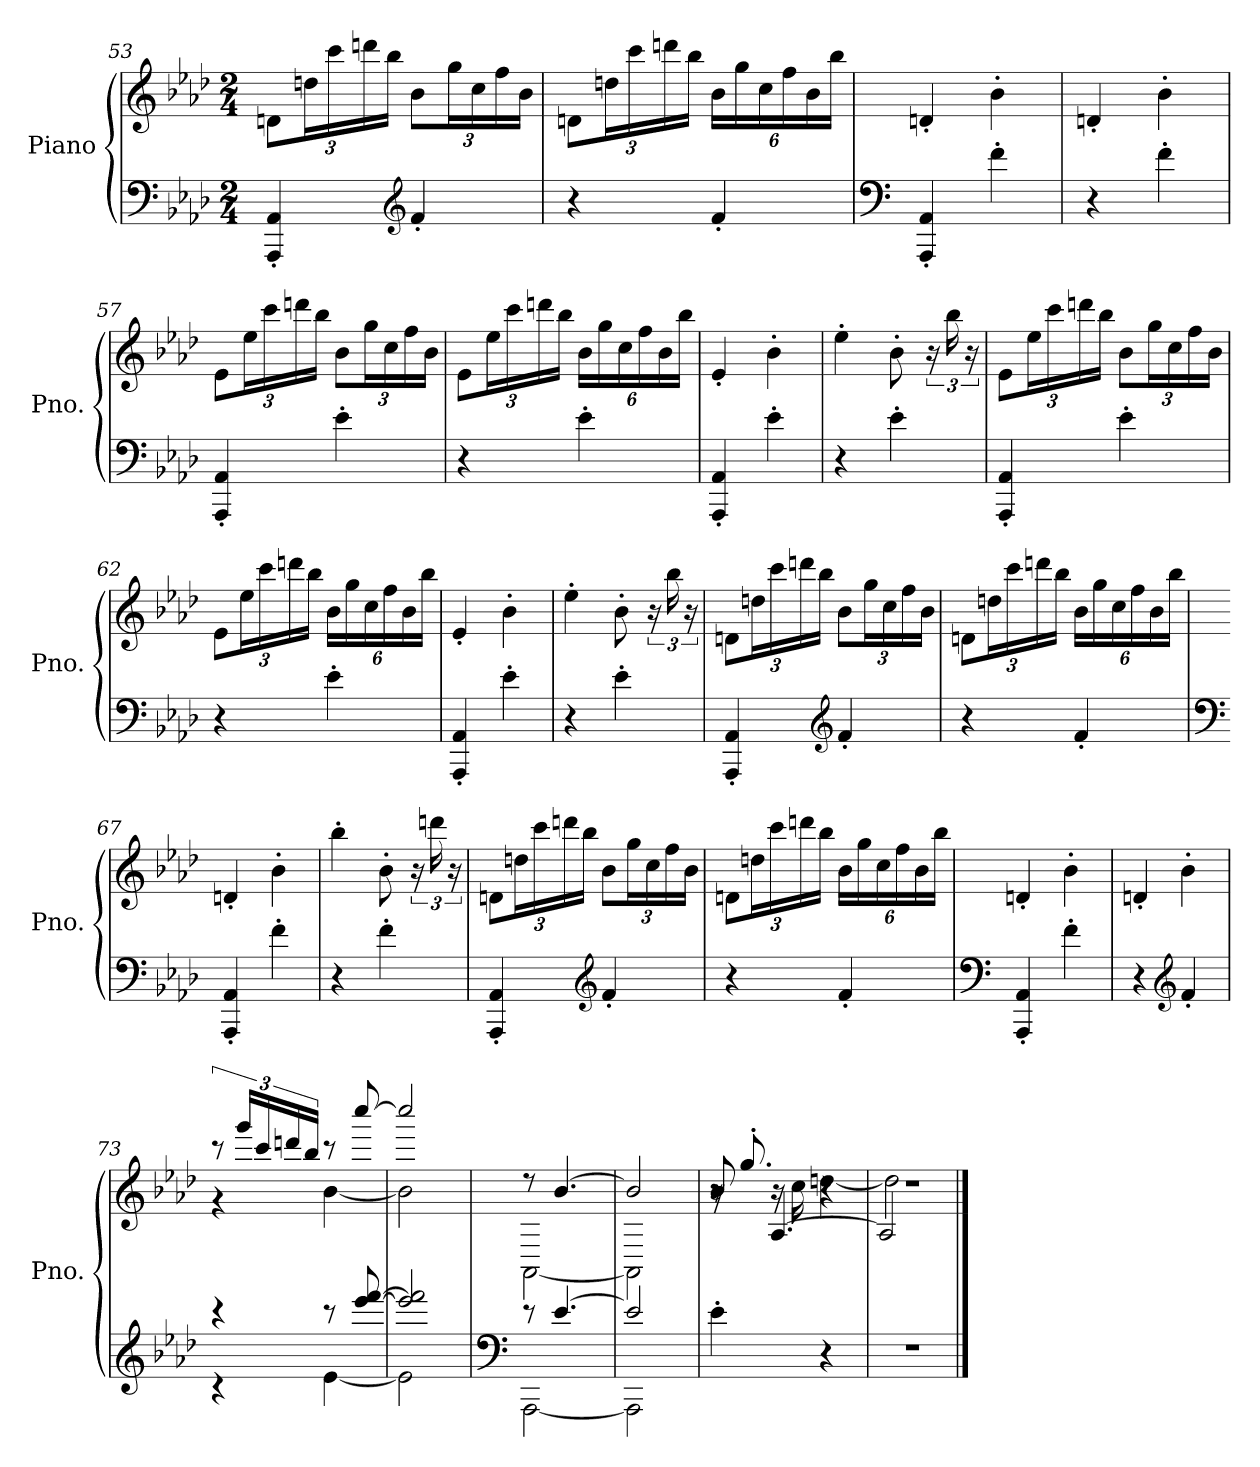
**kern	**kern
*part1	*part1
*staff2	*staff1
*I"Piano	*
*I'Pno.	*
*clefF4	*clefG2
*k[b-e-a-d-]	*k[b-e-a-d-]
*M2/4	*M2/4
=53	=53
4AAA-/' 4AA-/'	12dn\L
.	24ddn\L
*	*Xbrackettup
.	24ccc\
.	24dddn\
.	24bb-\JJ
*clefG2	*
*	*brackettup
4f'/	12b-\L
.	24gg\L
*	*Xbrackettup
.	24cc\
.	24ff\
.	24b-\JJ
=54	=54
*	*brackettup
4r	12dn\L
.	24ddn\L
*	*Xbrackettup
.	24ccc\
.	24dddn\
.	24bb-\JJ
4f'/	24b-\LL
.	24gg\
.	24cc\
.	24ff\
.	24b-\
.	24bb-\JJ
=55	=55
*clefF4	*
4AAA-/' 4AA-/'	4dn'/
4f'\	4b-'\
=56	=56
4r	4dn'/
4f'\	4b-'\
!!LO:LB:g=z
=57	=57
*	*brackettup
4AAA-/' 4AA-/'	12e-\L
.	24ee-\L
*	*Xbrackettup
.	24ccc\
.	24dddn\
.	24bb-\JJ
*	*brackettup
4e-'\	12b-\L
.	24gg\L
*	*Xbrackettup
.	24cc\
.	24ff\
.	24b-\JJ
=58	=58
*	*brackettup
4r	12e-\L
.	24ee-\L
*	*Xbrackettup
.	24ccc\
.	24dddn\
.	24bb-\JJ
4e-'\	24b-\LL
.	24gg\
.	24cc\
.	24ff\
.	24b-\
.	24bb-\JJ
=59	=59
4AAA-/' 4AA-/'	4e-'/
4e-'\	4b-'\
=60	=60
4r	4ee-'\
4e-'\	8b-'\
*	*brackettup
.	24r
.	24bb-\
.	24r
=61	=61
4AAA-/' 4AA-/'	12e-\L
.	24ee-\L
*	*Xbrackettup
.	24ccc\
.	24dddn\
.	24bb-\JJ
*	*brackettup
4e-'\	12b-\L
.	24gg\L
*	*Xbrackettup
.	24cc\
.	24ff\
.	24b-\JJ
!!LO:LB:g=z
=62	=62
*	*brackettup
4r	12e-\L
.	24ee-\L
*	*Xbrackettup
.	24ccc\
.	24dddn\
.	24bb-\JJ
4e-'\	24b-\LL
.	24gg\
.	24cc\
.	24ff\
.	24b-\
.	24bb-\JJ
=63	=63
4AAA-/' 4AA-/'	4e-'/
4e-'\	4b-'\
=64	=64
4r	4ee-'\
4e-'\	8b-'\
*	*brackettup
.	24r
.	24bb-\
.	24r
=65	=65
4AAA-/' 4AA-/'	12dn\L
.	24ddn\L
*	*Xbrackettup
.	24ccc\
.	24dddn\
.	24bb-\JJ
*clefG2	*
*	*brackettup
4f'/	12b-\L
.	24gg\L
*	*Xbrackettup
.	24cc\
.	24ff\
.	24b-\JJ
=66	=66
*	*brackettup
4r	12dn\L
.	24ddn\L
*	*Xbrackettup
.	24ccc\
.	24dddn\
.	24bb-\JJ
4f'/	24b-\LL
.	24gg\
.	24cc\
.	24ff\
.	24b-\
.	24bb-\JJ
!!LO:LB:g=z
=67	=67
*clefF4	*
4AAA-/' 4AA-/'	4dn'/
4f'\	4b-'\
=68	=68
4r	4bb-'\
4f'\	8b-'\
*	*brackettup
.	24r
.	24dddn\
.	24r
=69	=69
4AAA-/' 4AA-/'	12dn\L
.	24ddn\L
*	*Xbrackettup
.	24ccc\
.	24dddn\
.	24bb-\JJ
*clefG2	*
*	*brackettup
4f'/	12b-\L
.	24gg\L
*	*Xbrackettup
.	24cc\
.	24ff\
.	24b-\JJ
=70	=70
*	*brackettup
4r	12dn\L
.	24ddn\L
*	*Xbrackettup
.	24ccc\
.	24dddn\
.	24bb-\JJ
4f'/	24b-\LL
.	24gg\
.	24cc\
.	24ff\
.	24b-\
.	24bb-\JJ
=71	=71
*clefF4	*
4AAA-/' 4AA-/'	4dn'/
4f'\	4b-'\
=72	=72
4r	4dn'/
*clefG2	*
4f'/	4b-'\
!!LO:PB:g=z
=73	=73
*^	*
*	*	*brackettup
*	*	*^
4r	4r	12r	4r
.	.	24ggg/LL	.
*	*	*Xbrackettup	*
.	.	24ccc/	.
.	.	24dddn/	.
.	.	24bb-/JJ	.
8r	[4e-\	8r	[4b-\
[8eee-/ [8fff/	.	[8cccc/	.
=74	=74	=74	=74
2eee-/] 2fff/]	2e-\]	2cccc/]	2b-\]
=75	=75	=75	=75
*clefF4	*	*	*
8r	[2AAA-\	8r	[2AA-\
[4.e-/	.	[4.b-/	.
=76	=76	=76	=76
2e-/]	2AAA-\]	2b-/]	2AA-\]
*v	*v	*	*
=77	=77	=77
*	*	*^
4e-'\	16r	8r	8b-/
.	8.gg'/	.	.
.	.	16r	[4.A-/
.	.	16cc\	.
4r	4r	[4ddn\	.
=78	=78	=78	=78
2r	2r	2dd\]	2A-/]
*	*v	*v	*v
==	==
*-	*-
